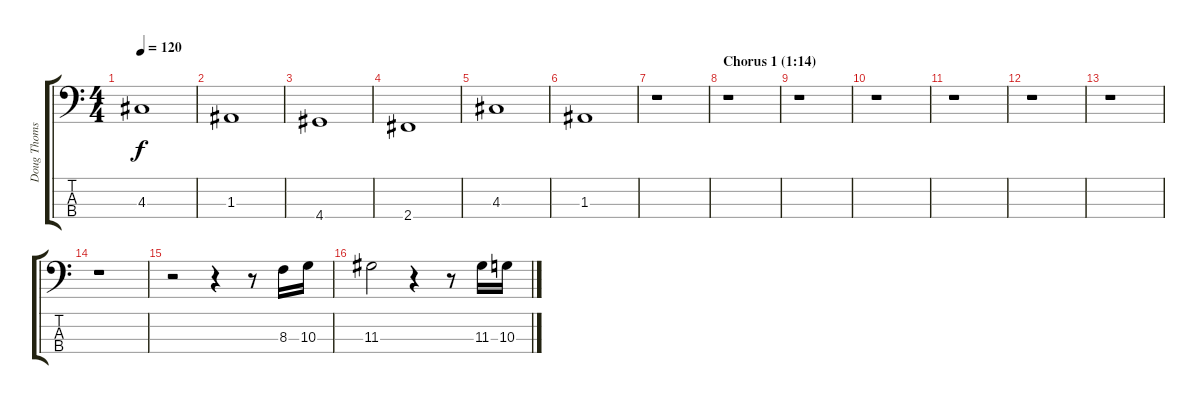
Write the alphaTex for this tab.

\track ("Doug Thomson (bass)" "Doug Thoms") {instrument electricbassfinger}
\staff {score tabs}
\tuning (G2 D2 A1 E1) {hide}
\ts (4 4)
\tempo 120
\clef f4
\ks c
4.3.1{dy f} |
1.3.1 |
4.4.1 |
2.4.1 |
4.3.1 |
1.3.1 |
r.1 |
\section ("" "Chorus 1 (1:14)")
r.1 |
r.1 |
r.1 |
r.1 |
r.1 |
r.1 |
r.1 |
r.2 r.4 r.8 8.3.16 10.3.16 |
11.3.2 r.4 r.8 11.3.16 10.3.16
